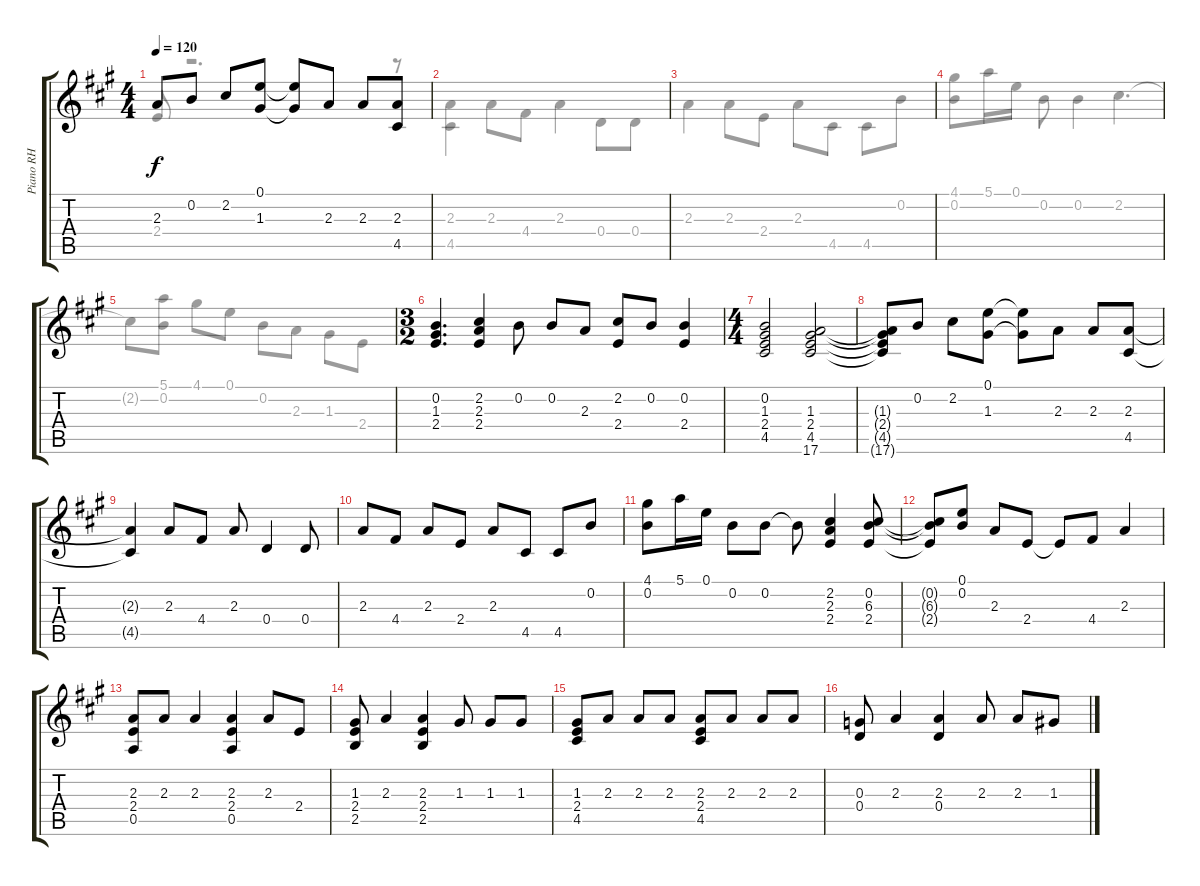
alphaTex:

\track ("Piano RH" "Piano RH") {instrument brightacousticpiano}
\staff {score tabs}
\tuning (E5 B4 G4 D4 A3 E3) {hide}
\voice
\ts (4 4)
\tempo 120
\clef g2
\ks a
2.3{t}.8{dy f} 0.2.8 2.2.8 (0.1 1.3).8 (0.1{t} 1.3{t}).8 2.3.8 2.3.8 (2.3 4.5).8 |
|
|
|
|
\ts (3 2)
(0.2 1.3 2.4).4{d} (2.2 2.3 2.4).4 0.2.8 0.2.8 2.3.8 (2.2 2.4).8 0.2.8 (0.2 2.4).4 |
\ts (4 4)
(0.2 1.3 2.4 4.5).2 (1.3 2.4 4.5 17.6).2 |
(1.3{t} 2.4{t} 4.5{t} 17.6{t}).8 0.2.8 2.2.8 (0.1 1.3).8 (0.1{t} 1.3{t}).8 2.3.8 2.3.8 (2.3 4.5).8 |
(2.3{t} 4.5{t}).4 2.3.8 4.4.8 2.3.8 0.4.4 0.4.8 |
2.3.8 4.4.8 2.3.8 2.4.8 2.3.8 4.5.8 4.5.8 0.2.8 |
(4.1 0.2).8 5.1.16 0.1.16 0.2.8 0.2.8 0.2{t}.8 (2.2 2.3 2.4).4 (0.2 6.3 2.4).8 |
(0.2{t} 6.3{t} 2.4{t}).8 (0.1 0.2).8 2.3.8 2.4.8 2.4{t}.8 4.4.8 2.3.4 |
(2.3 2.4 0.5).8 2.3.8 2.3.4 (2.3 2.4 0.5).4 2.3.8 2.4.8 |
(1.3 2.4 2.5).8 2.3.4 (2.3 2.4 2.5).4 1.3.8 1.3.8 1.3.8 |
(1.3 2.4 4.5).8 2.3.8 2.3.8 2.3.8 (2.3 2.4 4.5).8 2.3.8 2.3.8 2.3.8 |
(0.3 0.4).8 2.3.4 (2.3 0.4).4 2.3.8 2.3.8 1.3.8
\voice
\clef g2
\ottava regular
\simile none
\ks a
2.4{t}.8{dy f beam Up} r.2{d} r.8 |
(2.3{t} 4.5{t}).4 2.3.8 4.4.8 2.3.4 0.4.8 0.4.8 |
2.3.4 2.3.8 2.4.8 2.3.8 4.5.8 4.5.8 0.2.8 |
(4.1 0.2).8 5.1.16 0.1.16 0.2.8 0.2.4 2.2.4{d} |
2.2{t}.8 (5.1 0.2).8 4.1.8 0.1.8 0.2.8 2.3.8 1.3.8 2.4.8 |
|
|
|
|
|
|
|
|
|
|
